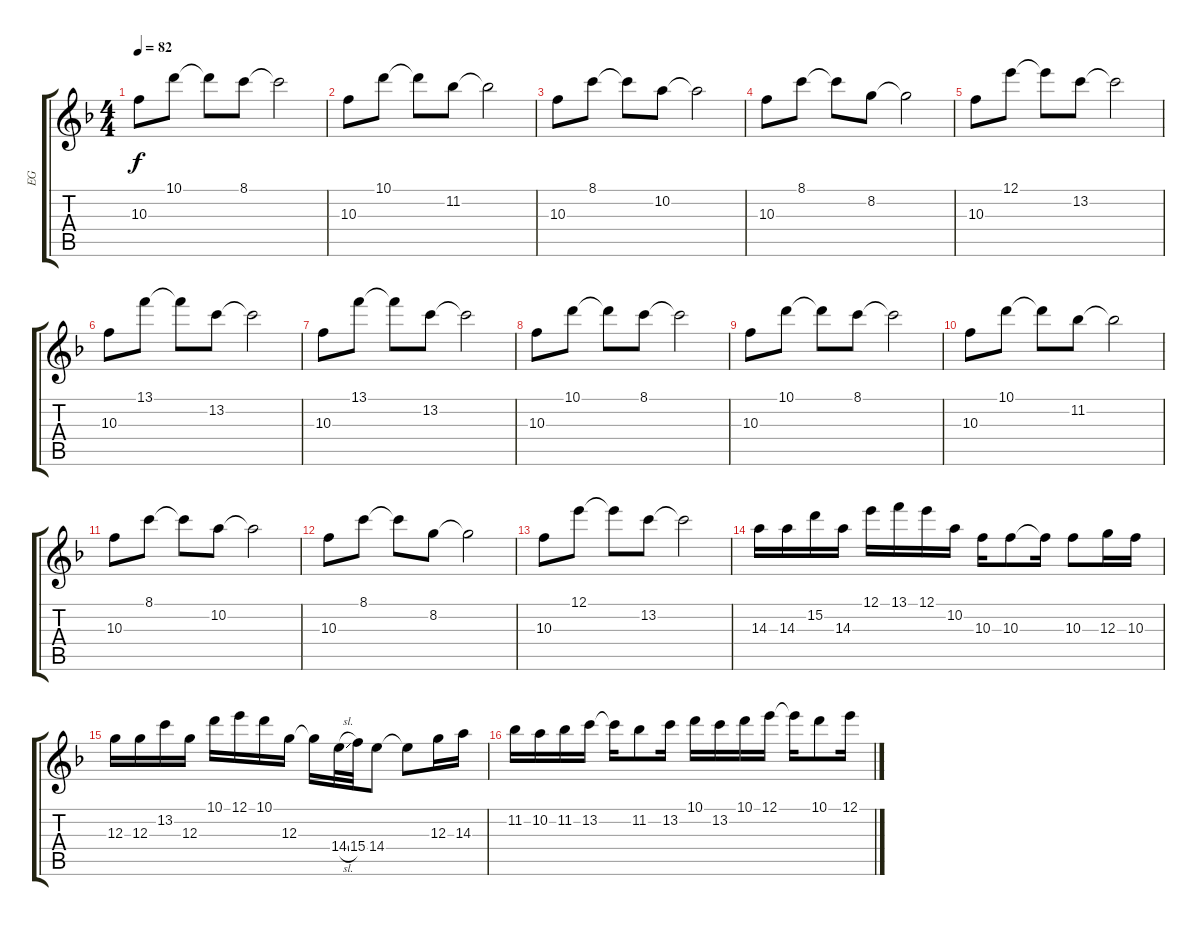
\track ("EG" "EG") {instrument electricguitarjazz}
\staff {score tabs}
\tuning (E4 B3 G3 D3 A2 E2) {hide}
\ts (4 4)
\tempo 82
\clef g2
\ks f
10.3.8{dy f} 10.1.8 10.1{t}.8 8.1.8 8.1{t}.2 |
10.3.8 10.1.8 10.1{t}.8 11.2.8 11.2{t}.2 |
10.3.8 8.1.8 8.1{t}.8 10.2.8 10.2{t}.2 |
10.3.8 8.1.8 8.1{t}.8 8.2.8 8.2{t}.2 |
10.3.8 12.1.8 12.1{t}.8 13.2.8 13.2{t}.2 |
10.3.8 13.1.8 13.1{t}.8 13.2.8 13.2{t}.2 |
10.3.8 13.1.8 13.1{t}.8 13.2.8 13.2{t}.2 |
10.3.8 10.1.8 10.1{t}.8 8.1.8 8.1{t}.2 |
10.3.8 10.1.8 10.1{t}.8 8.1.8 8.1{t}.2 |
10.3.8 10.1.8 10.1{t}.8 11.2.8 11.2{t}.2 |
10.3.8 8.1.8 8.1{t}.8 10.2.8 10.2{t}.2 |
10.3.8 8.1.8 8.1{t}.8 8.2.8 8.2{t}.2 |
10.3.8 12.1.8 12.1{t}.8 13.2.8 13.2{t}.2 |
14.3.16{volume 13 instrument distortionguitar} 14.3.16 15.2.16 14.3.16 12.1.16 13.1.16 12.1.16 10.2.16 10.3.16 10.3.8 10.3{t}.16 10.3.8 12.3.16 10.3.16 |
12.3.16 12.3.16 13.2.16 12.3.16 10.1.16 12.1.16 10.1.16 12.3.16 12.3{t}.16 14.4{sl}.32 15.4.32 14.4.8 14.4{t}.8 12.3.16 14.3.16 |
11.2.16 10.2.16 11.2.16 13.2.16 13.2{t}.16 11.2.8 13.2.16 10.1.16 13.2.16 10.1.16 12.1.16 12.1{t}.16 10.1.8 12.1.16
